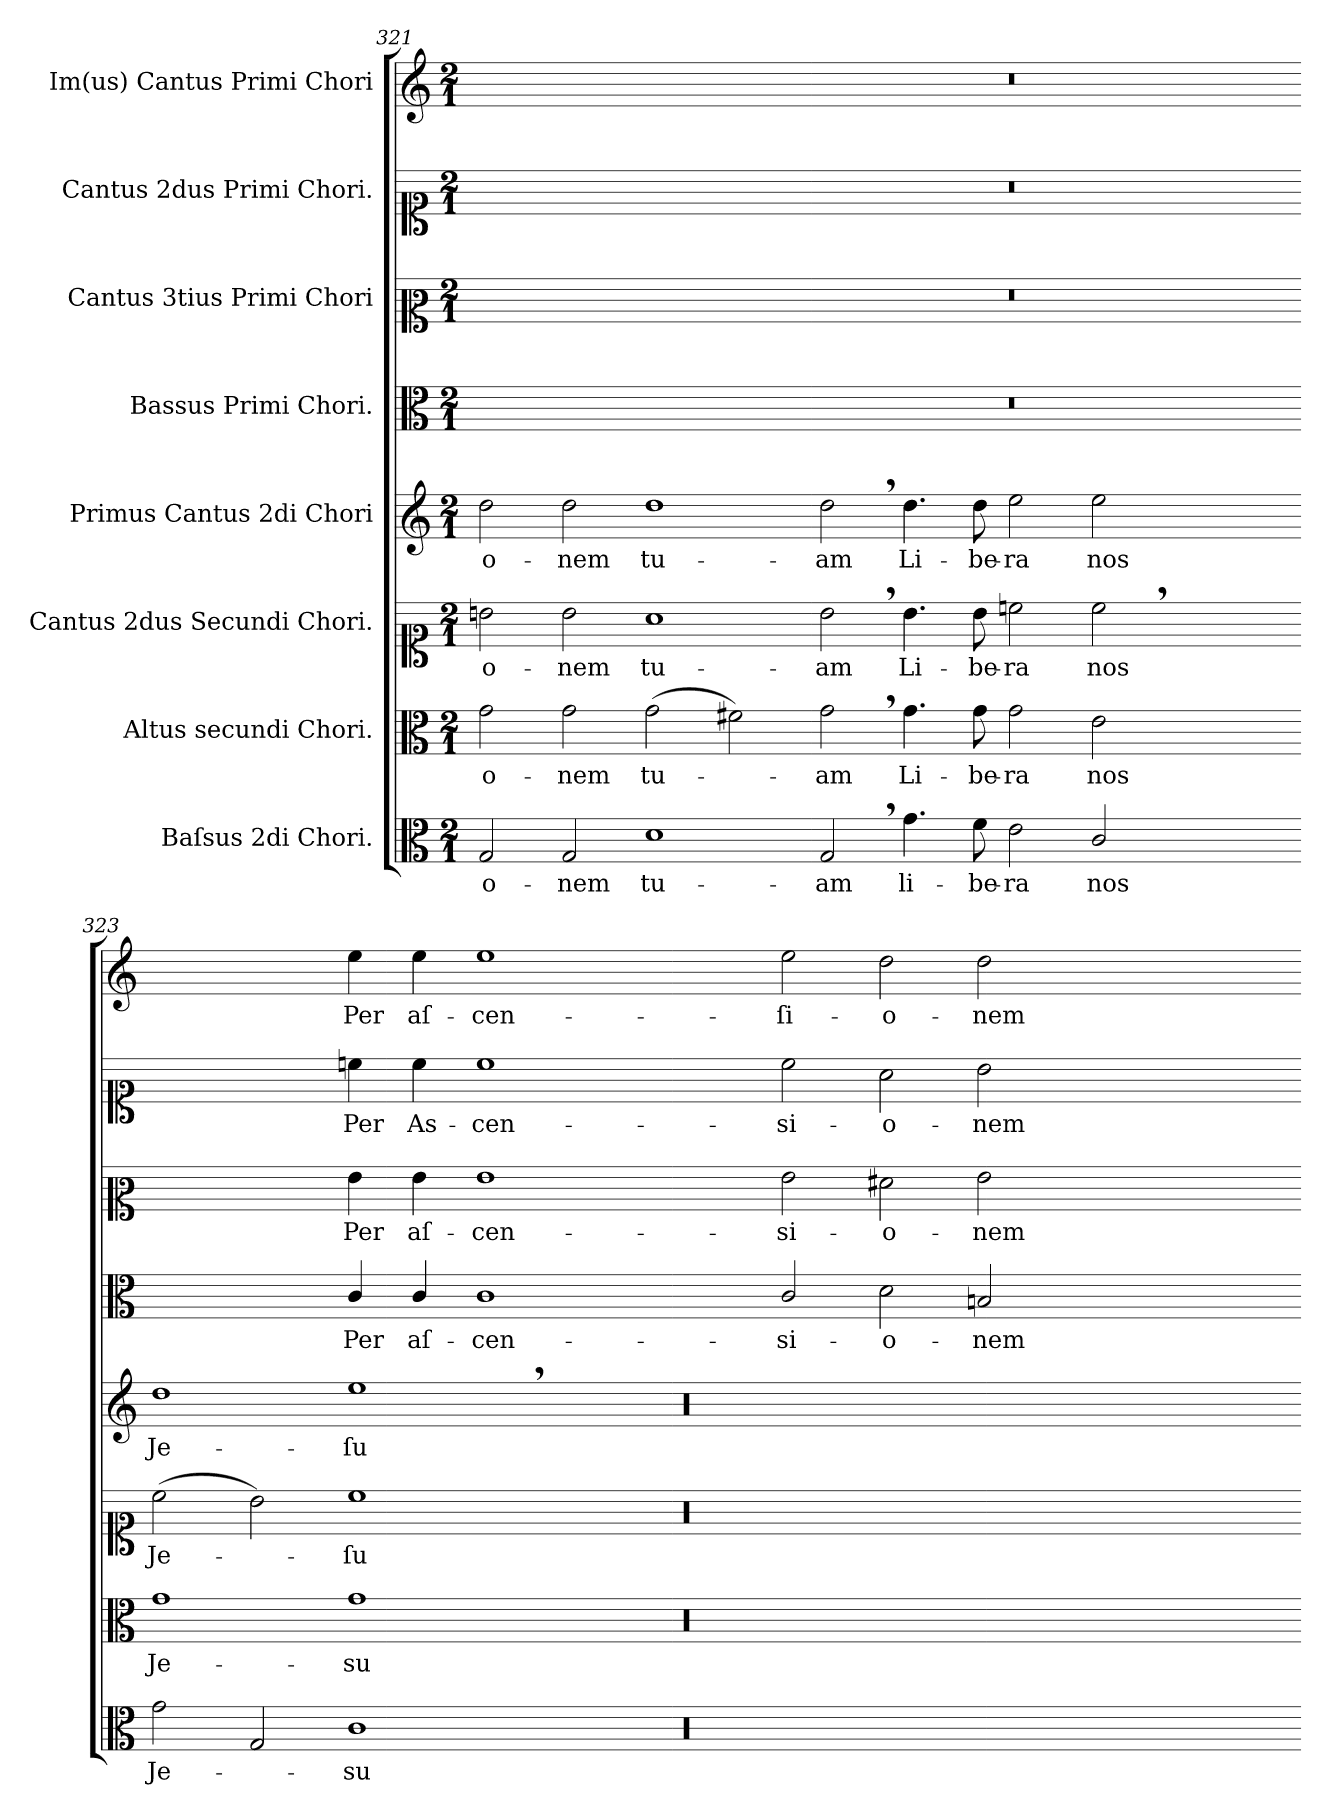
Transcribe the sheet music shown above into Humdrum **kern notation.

**kern	**text	**kern	**text	**kern	**text	**kern	**text	**kern	**text	**kern	**text	**kern	**text	**kern	**text
*part8	*part8	*part7	*part7	*part6	*part6	*part5	*part5	*part4	*part4	*part3	*part3	*part2	*part2	*part1	*part1
*staff8	*staff8	*staff7	*staff7	*staff6	*staff6	*staff5	*staff5	*staff4	*staff4	*staff3	*staff3	*staff2	*staff2	*staff1	*staff1
*I"Baſsus 2di Chori.	*	*I"Altus secundi Chori.	*	*I"Cantus 2dus Secundi Chori.	*	*I"Primus Cantus 2di Chori	*	*I"Bassus Primi Chori.	*	*I"Cantus 3tius Primi Chori	*	*I"Cantus 2dus Primi Chori.	*	*I"Im(us) Cantus Primi Chori	*
*clefC3	*	*clefC3	*	*clefC1	*	*clefG2	*	*clefC3	*	*clefC2	*	*clefC1	*	*clefG2	*
*k[]	*	*k[]	*	*k[]	*	*k[]	*	*k[]	*	*k[]	*	*k[]	*	*k[]	*
*M2/1	*	*M2/1	*	*M2/1	*	*M2/1	*	*M2/1	*	*M2/1	*	*M2/1	*	*M2/1	*
=321	=321	=321	=321	=321	=321	=321	=321	=321	=321	=321	=321	=321	=321	=321	=321
2G/	-o-	2g\	-o-	2bn\	-o-	2dd\	-o-	0ryy	.	0ryy	.	0ryy	.	0ryy	.
2G/	-nem	2g\	-nem	2b\	-nem	2dd\	-nem	.	.	.	.	.	.	.	.
1d	tu-	(2g\	tu-	1a	tu-	1dd	tu-	.	.	.	.	.	.	.	.
.	.	2f#X\)	.	.	.	.	.	.	.	.	.	.	.	.	.
=322-	=322-	=322-	=322-	=322-	=322-	=322-	=322-	=322-	=322-	=322-	=322-	=322-	=322-	=322-	=322-
2G,</	-am	2g,<\	-am	2b,<\	-am	2dd,<\	-am	1ryy	.	1ryy	.	1ryy	.	1ryy	.
4.g\	li-	4.g\	Li-	4.b\	Li-	4.dd\	Li-	.	.	.	.	.	.	.	.
8f\	-be-	8g\	-be-	8b\	-be-	8dd\	-be-	.	.	.	.	.	.	.	.
2e\	-ra	2g\	-ra	2ccn\	-ra	2ee\	-ra	0r	.	0r	.	0r	.	0r	.
2c/	nos	2e\	nos	2cc,<\	nos	2ee\	nos	.	.	.	.	.	.	.	.
1ryy	.	1ryy	.	1ryy	.	1ryy	.	.	.	.	.	.	.	.	.
=323-	=323-	=323-	=323-	=323-	=323-	=323-	=323-	=323-	=323-	=323-	=323-	=323-	=323-	=323-	=323-
2g\	Je-	1g	Je-	(2cc\	Je-	1dd	Je-	1ryy	.	1ryy	.	1ryy	.	1ryy	.
2G/	.	.	.	2b\)	.	.	.	.	.	.	.	.	.	.	.
1c	-su	1g	-su	1cc	-ſu	1ee,<	-ſu	4c/	Per	4g\	Per	4ccn\	Per	4ee\	Per
.	.	.	.	.	.	.	.	4c/	aſ-	4g\	aſ-	4cc\	As-	4ee\	aſ-
.	.	.	.	.	.	.	.	1c/	-cen-	1g\	-cen-	1cc\	-cen-	1ee\	-cen-
2ryy	.	2ryy	.	2ryy	.	2ryy	.	.	.	.	.	.	.	.	.
=324-	=324-	=324-	=324-	=324-	=324-	=324-	=324-	=324-	=324-	=324-	=324-	=324-	=324-	=324-	=324-
00r	.	00r	.	00r	.	00r	.	2ryy	.	2ryy	.	2ryy	.	2ryy	.
.	.	.	.	.	.	.	.	2c/	-si-	2g\	-si-	2cc\	-si-	2ee\	-ſi-
.	.	.	.	.	.	.	.	2d\	-o-	2f#X\	-o-	2a\	-o-	2dd\	-o-
.	.	.	.	.	.	.	.	2Bn/	-nem	2g\	-nem	2b\	-nem	2dd\	-nem
.	.	.	.	.	.	.	.	0ryy	.	0ryy	.	0ryy	.	0ryy	.
=-	=-	=-	=-	=-	=-	=-	=-	=-	=-	=-	=-	=-	=-	=-	=-
*-	*-	*-	*-	*-	*-	*-	*-	*-	*-	*-	*-	*-	*-	*-	*-
